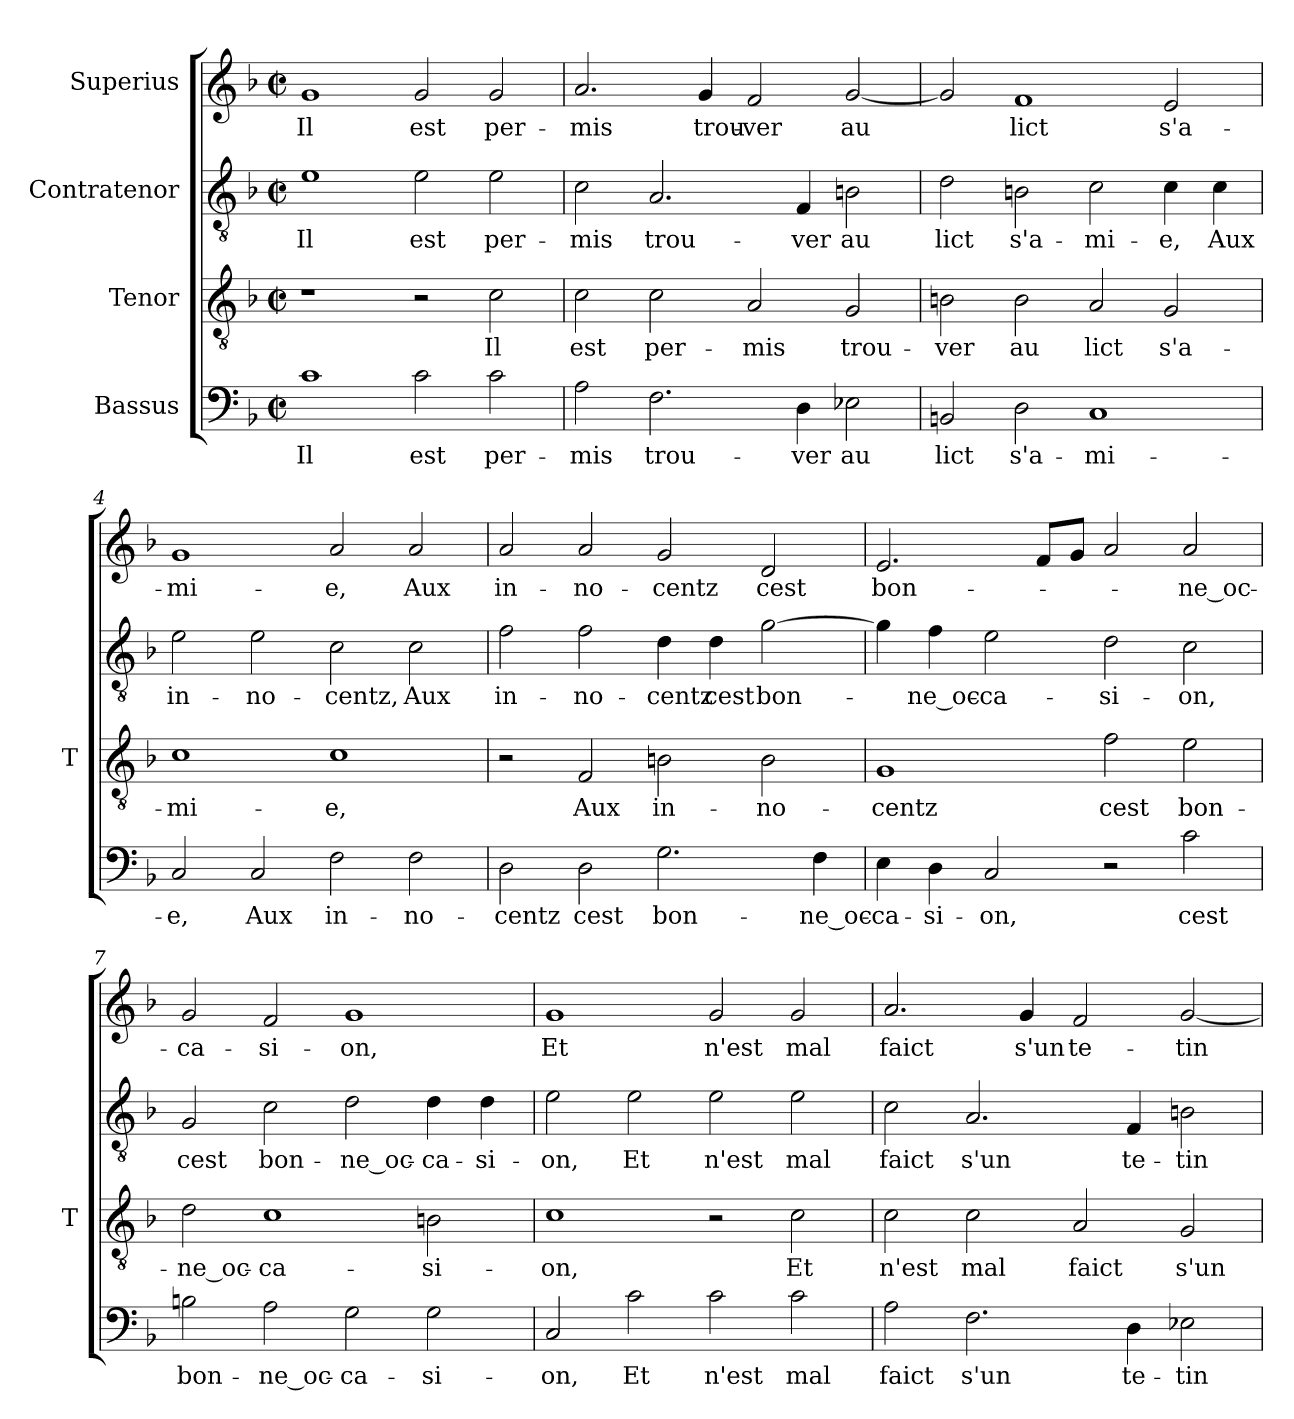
**kern	**text	**kern	**text	**kern	**text	**kern	**text
*part4	*part4	*part3	*part3	*part2	*part2	*part1	*part1
*staff4	*staff4	*staff3	*staff3	*staff2	*staff2	*staff1	*staff1
*I"Bassus	*	*I"Tenor	*	*I"Contratenor	*	*I"Superius	*
*	*	*I'T	*	*	*	*	*
*clefF4	*	*clefGv2	*	*clefGv2	*	*clefG2	*
*k[b-]	*	*k[b-]	*	*k[b-]	*	*k[b-]	*
*F:	*	*F:	*	*F:	*	*F:	*
*M2/2	*	*M2/2	*	*M2/2	*	*M2/2	*
*met(c|)	*	*met(c|)	*	*met(c|)	*	*met(c|)	*
=1	=1	=1	=1	=1	=1	=1	=1
1c	-Il	1r	.	1e	-Il	1g	-Il
2c	-est	2r	.	2e	-est	2g	-est
2c	per-	2c	-Il	2e	per-	2g	per-
=2	=2	=2	=2	=2	=2	=2	=2
2A	-mis	2c	-est	2c	-mis	2.a	-mis
2.F	trou-	2c	per-	2.A	trou-	.	.
.	.	.	.	.	.	4g	trou-
.	.	2A	-mis	.	.	2f	-ver
4D	-ver	.	.	4F	-ver	.	.
2E-X	-au	2G	trou-	2B	-au	[2g	-au
=3	=3	=3	=3	=3	=3	=3	=3
2BB	-lict	2B	-ver	2d	-lict	2g]	.
2D	s'a-	2B	-au	2B	s'a-	1f	-lict
1C	mi-	2A	-lict	2c	mi-	.	.
.	.	2G	s'a-	4c	-e,	2e	s'a-
.	.	.	.	4c	-Aux	.	.
=4	=4	=4	=4	=4	=4	=4	=4
2C	-e,	1c	mi-	2e	in-	1g	mi-
2C	-Aux	.	.	2e	no-	.	.
2F	in-	1c	-e,	2c	-centz,	2a	-e,
2F	no-	.	.	2c	-Aux	2a	-Aux
=5	=5	=5	=5	=5	=5	=5	=5
2D	-centz	2r	.	2f	in-	2a	in-
2D	-cest	2F	-Aux	2f	no-	2a	no-
2.G	bon-	2B	in-	4d	-centz	2g	-centz
.	.	.	.	4d	-cest	.	.
.	.	2B	no-	[2g	bon-	2d	-cest
4F	ne_oc-	.	.	.	.	.	.
=6	=6	=6	=6	=6	=6	=6	=6
4E	ca-	1G	-centz	4g]	.	2.e	bon-
4D	si-	.	.	4f	ne_oc-	.	.
2C	-on,	.	.	2e	ca-	.	.
.	.	.	.	.	.	8fL	.
.	.	.	.	.	.	8gJ	.
2r	.	2f	-cest	2d	si-	2a	.
2c	-cest	2e	bon-	2c	-on,	2a	ne_oc-
=7	=7	=7	=7	=7	=7	=7	=7
2B	bon-	2d	ne_oc-	2G	-cest	2g	ca-
2A	ne_oc-	1c	ca-	2c	bon-	2f	si-
2G	ca-	.	.	2d	ne_oc-	1g	-on,
2G	si-	2Bn	si-	4d	ca-	.	.
.	.	.	.	4d	si-	.	.
!!LO:PB:g=z
=8	=8	=8	=8	=8	=8	=8	=8
2C	-on,	1c	-on,	2e	-on,	1g	-Et
2c	-Et	.	.	2e	-Et	.	.
2c	-n'est	2r	.	2e	-n'est	2g	-n'est
2c	-mal	2c	-Et	2e	-mal	2g	-mal
=9	=9	=9	=9	=9	=9	=9	=9
2A	-faict	2c	-n'est	2c	-faict	2.a	-faict
2.F	-s'un	2c	-mal	2.A	-s'un	.	.
.	.	.	.	.	.	4g	-s'un
.	.	2A	-faict	.	.	2f	te-
4D	te-	.	.	4F	te-	.	.
2E-X	-tin	2G	-s'un	2B	-tin	[2g	-tin
=	=	=	=	=	=	=	=
*-	*-	*-	*-	*-	*-	*-	*-
